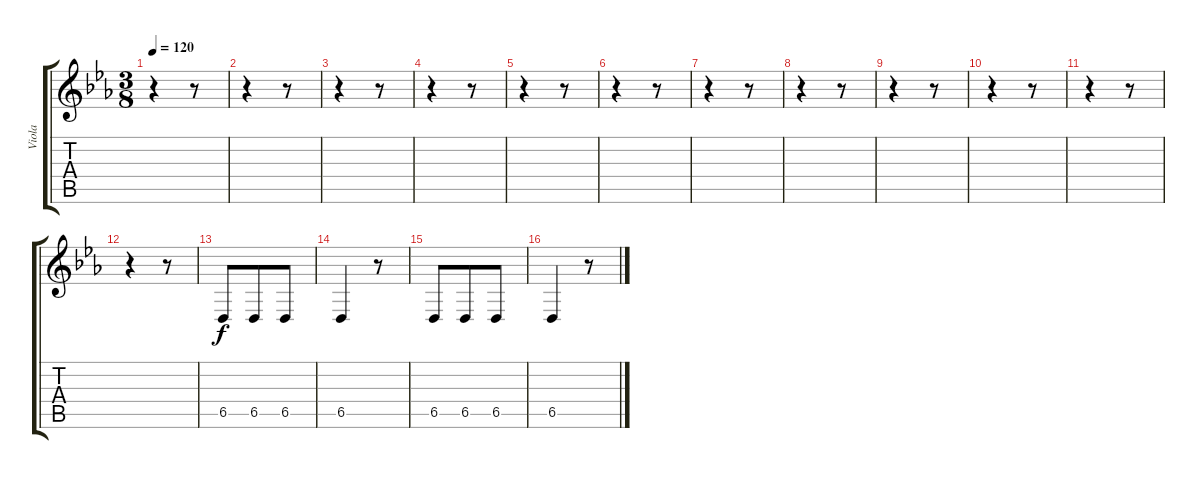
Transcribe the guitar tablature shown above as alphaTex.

\track ("Viola" "Viola") {instrument viola}
\staff {score tabs}
\tuning (Eb4 Bb3 Gb3 Db3 Ab2 Eb2) {hide}
\ts (3 8)
\tempo 120
\clef g2
\ks eb
r.4{dy f} r.8 |
r.4 r.8 |
r.4 r.8 |
r.4 r.8 |
r.4 r.8 |
r.4 r.8 |
r.4 r.8 |
r.4 r.8 |
r.4 r.8 |
r.4 r.8 |
r.4 r.8 |
r.4 r.8 |
6.5.8 6.5.8 6.5.8 |
6.5.4 r.8 |
6.5.8 6.5.8 6.5.8 |
6.5.4 r.8
